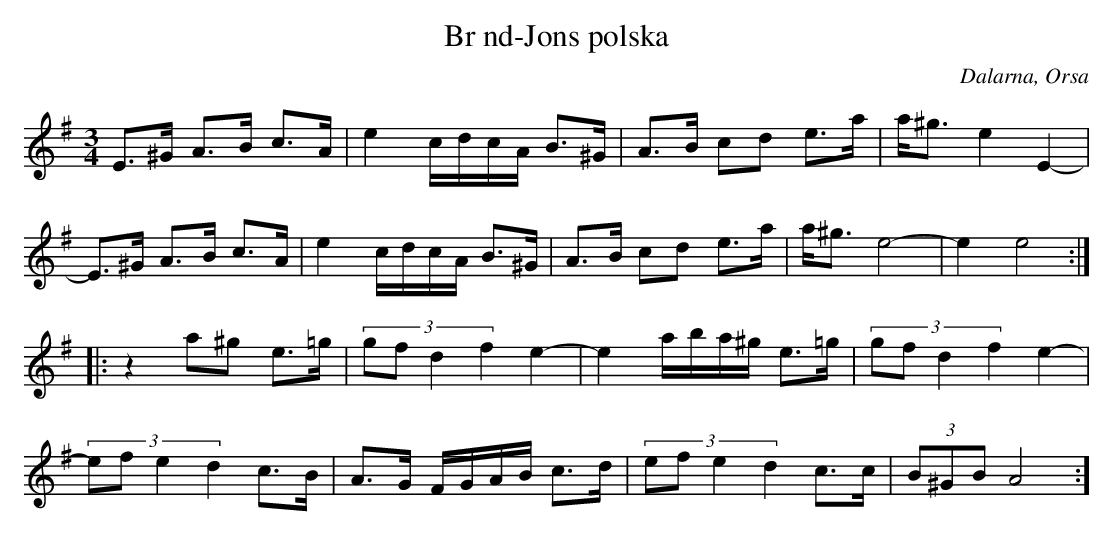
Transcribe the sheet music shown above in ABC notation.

X:1
T: Br nd-Jons polska
O: Dalarna, Orsa
M: 3/4
L: 1/8
K: Ador
E>^G A>B c>A | e2 c/d/c/A/ B>^G | A>B cd e>a | a<^g e2 E2- |
E>^G A>B c>A | e2 c/d/c/A/ B>^G | A>B cd e>a | a<^g e4- | e2 e4 :|
|: z2 a^g e>=g | (3:2:4gf d2 f2 e2- | e2 a/b/a/^g/ e>=g | (3:2:4gf d2 f2 e2- |
(3:2:4ef e2 d2 c>B | A>G F/G/A/B/ c>d | (3:2:4ef e2 d2 c>c | (3B^GB A4 :]
